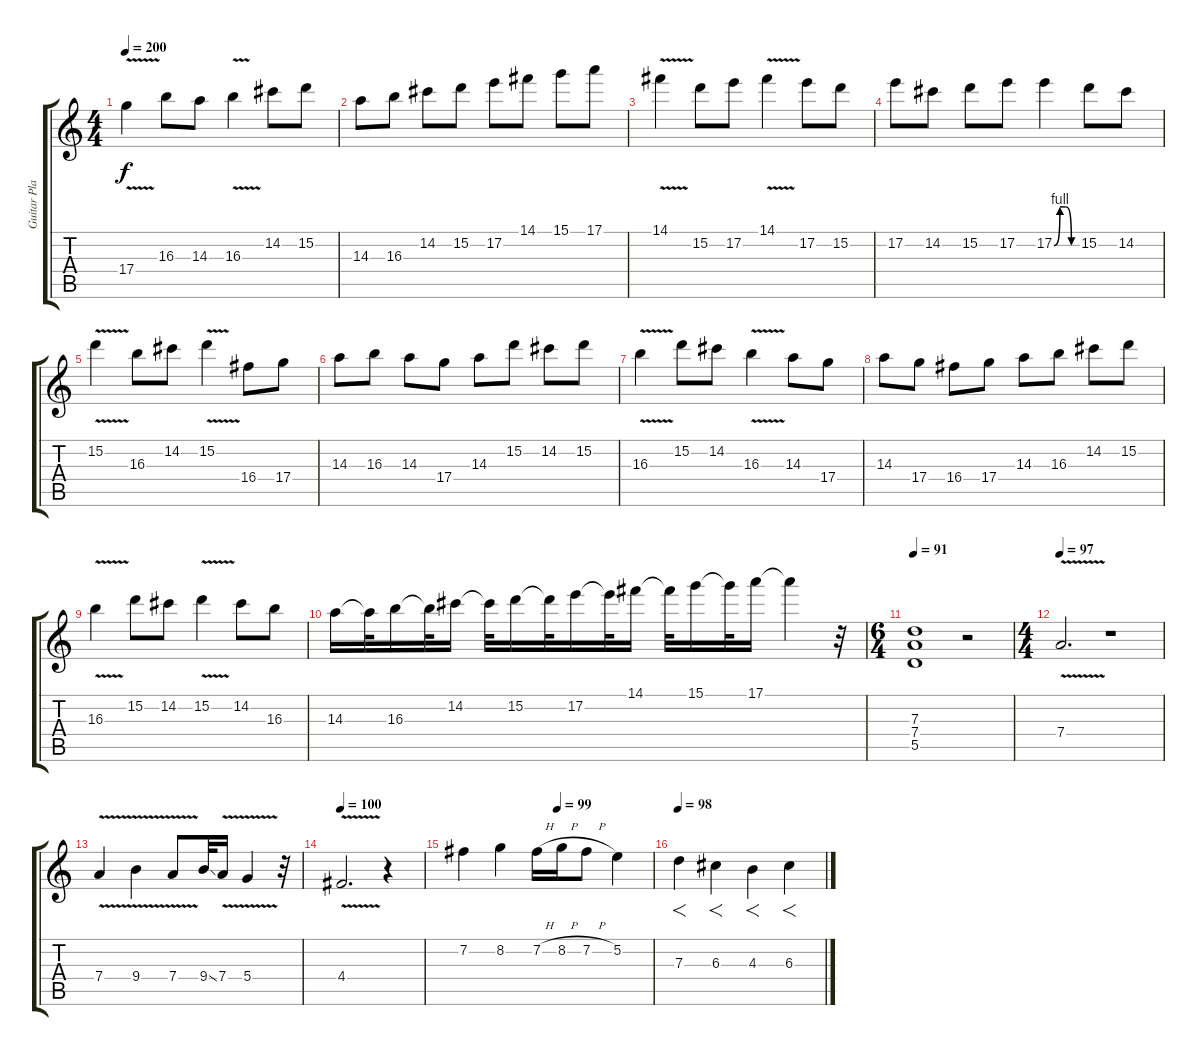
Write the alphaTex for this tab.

\track ("Guitar Player" "Guitar Pla") {instrument distortionguitar}
\staff {score tabs}
\tuning (E4 B3 G3 D3 A2 E2) {hide}
\ts (4 4)
\tempo 200
\clef g2
\ks c
17.4{v}.4{dy f} 16.3.8 14.3.8 16.3{v}.4 14.2.8 15.2.8 |
14.3.8 16.3.8 14.2.8 15.2.8 17.2.8 14.1.8 15.1.8 17.1.8 |
14.1{v}.4 15.2.8 17.2.8 14.1{v}.4 17.2.8 15.2.8 |
17.2.8 14.2.8 15.2.8 17.2.8 17.2{be (custom 0 0 15 4 30 4 45 0 60 0)}.4 15.2.8 14.2.8 |
15.2{v}.4 16.3.8 14.2.8 15.2{v}.4 16.4.8 17.4.8 |
14.3.8 16.3.8 14.3.8 17.4.8 14.3.8 15.2.8 14.2.8 15.2.8 |
16.3{v}.4 15.2.8 14.2.8 16.3{v}.4 14.3.8 17.4.8 |
14.3.8 17.4.8 16.4.8 17.4.8 14.3.8 16.3.8 14.2.8 15.2.8 |
16.3{v}.4 15.2.8 14.2.8 15.2{v}.4 14.2.8 16.3.8 |
14.3.16 14.3{t}.32 16.3.16 16.3{t}.32 14.2.16 14.2{t}.32 15.2.16 15.2{t}.32 17.2.16 17.2{t}.32 14.1.16 14.1{t}.32 15.1.16 15.1{t}.32 17.1.16 17.1{t}.4 r.32 |
\ts (6 4)
\tempo 91
(7.3 7.4 5.5).1 r.2 |
\ts (4 4)
\tempo 97
7.4{v}.2{d} r.1 |
7.4{v}.4 9.4{v}.4 7.4{v}.8 9.4{ss}.32 7.4{v}.16 5.4{v}.4 r.32 |
\tempo 100
4.4{v}.2{d} r.4 |
\tempo (99 0.5)
7.2.4 8.2.4 7.2{h}.16 8.2{h}.16 7.2{h}.8 5.2.4 |
\tempo 98
7.3.4{f} 6.3.4{f} 4.3.4{f} 6.3.4{f}
